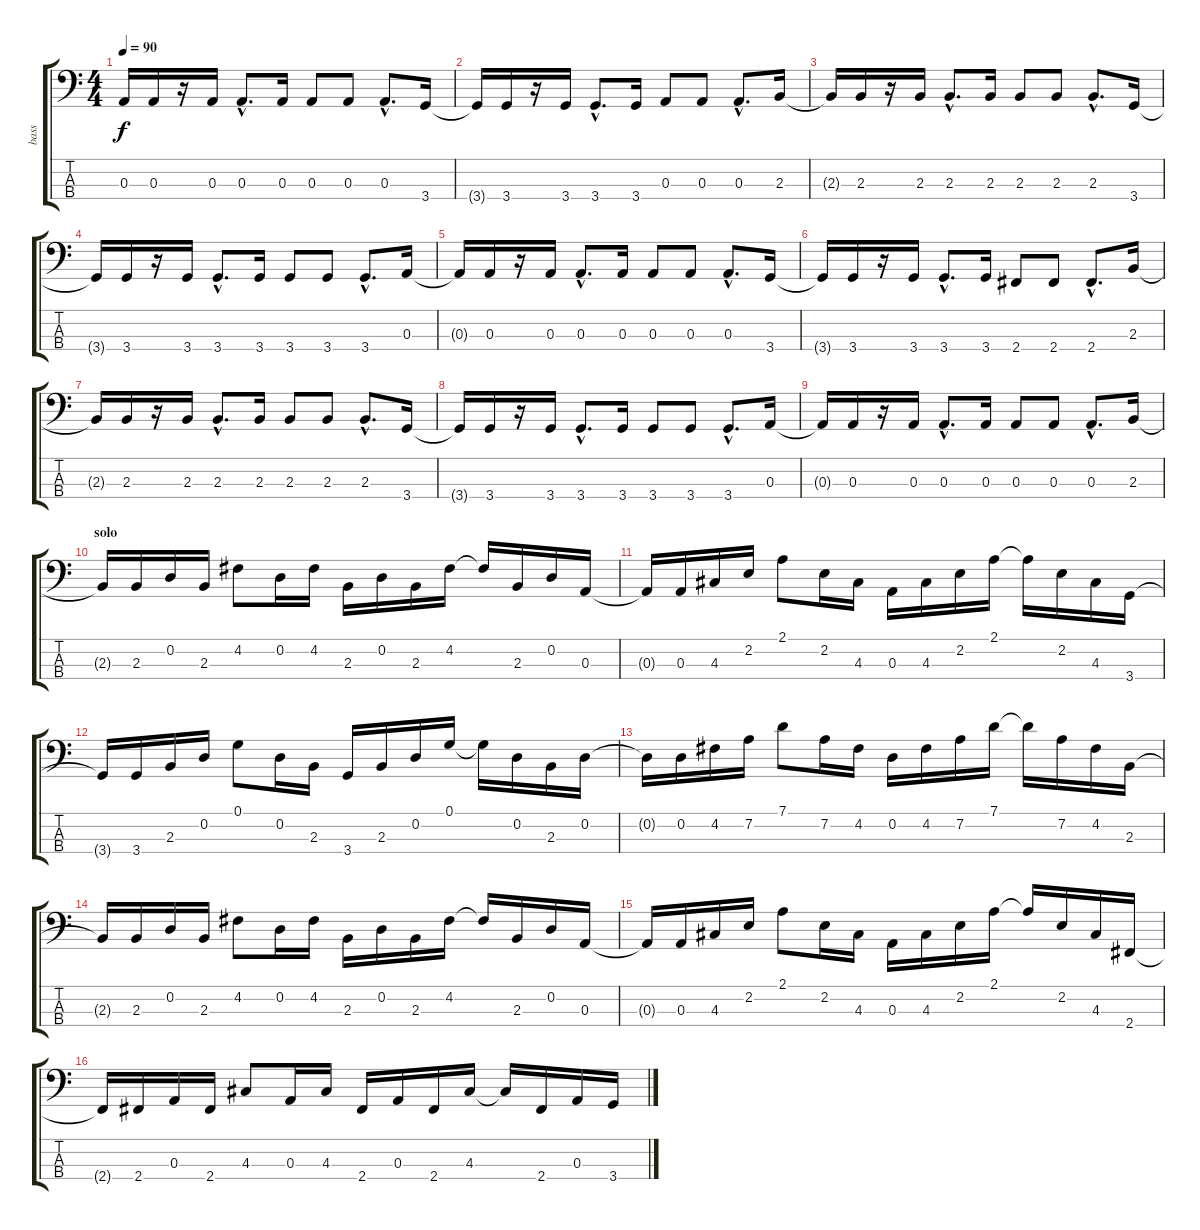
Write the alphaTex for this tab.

\track ("bass" "bass") {instrument electricbassfinger}
\staff {score tabs}
\tuning (G2 D2 A1 E1) {hide}
\ts (4 4)
\tempo 90
\clef f4
\ks c
0.3{t}.16{dy f} 0.3.16 r.16 0.3.16 0.3{hac}.8{d} 0.3.16 0.3.8 0.3.8 0.3{hac}.8{d} 3.4.16 |
3.4{t}.16 3.4.16 r.16 3.4.16 3.4{hac}.8{d} 3.4.16 0.3.8 0.3.8 0.3{hac}.8{d} 2.3.16 |
2.3{t}.16 2.3.16 r.16 2.3.16 2.3{hac}.8{d} 2.3.16 2.3.8 2.3.8 2.3{hac}.8{d} 3.4.16 |
3.4{t}.16 3.4.16 r.16 3.4.16 3.4{hac}.8{d} 3.4.16 3.4.8 3.4.8 3.4{hac}.8{d} 0.3.16 |
0.3{t}.16 0.3.16 r.16 0.3.16 0.3{hac}.8{d} 0.3.16 0.3.8 0.3.8 0.3{hac}.8{d} 3.4.16 |
3.4{t}.16 3.4.16 r.16 3.4.16 3.4{hac}.8{d} 3.4.16 2.4.8 2.4.8 2.4{hac}.8{d} 2.3.16 |
2.3{t}.16 2.3.16 r.16 2.3.16 2.3{hac}.8{d} 2.3.16 2.3.8 2.3.8 2.3{hac}.8{d} 3.4.16 |
3.4{t}.16 3.4.16 r.16 3.4.16 3.4{hac}.8{d} 3.4.16 3.4.8 3.4.8 3.4{hac}.8{d} 0.3.16 |
0.3{t}.16 0.3.16 r.16 0.3.16 0.3{hac}.8{d} 0.3.16 0.3.8 0.3.8 0.3{hac}.8{d} 2.3.16 |
\section ("" "solo")
2.3{t}.16 2.3.16 0.2.16 2.3.16 4.2.8 0.2.16 4.2.16 2.3.16 0.2.16 2.3.16 4.2.16 4.2{t}.16 2.3.16 0.2.16 0.3.16 |
0.3{t}.16 0.3.16 4.3.16 2.2.16 2.1.8 2.2.16 4.3.16 0.3.16 4.3.16 2.2.16 2.1.16 2.1{t}.16 2.2.16 4.3.16 3.4.16 |
\section ("" "")
3.4{t}.16 3.4.16 2.3.16 0.2.16 0.1.8 0.2.16 2.3.16 3.4.16 2.3.16 0.2.16 0.1.16 0.1{t}.16 0.2.16 2.3.16 0.2.16 |
0.2{t}.16 0.2.16 4.2.16 7.2.16 7.1.8 7.2.16 4.2.16 0.2.16 4.2.16 7.2.16 7.1.16 7.1{t}.16 7.2.16 4.2.16 2.3.16 |
2.3{t}.16 2.3.16 0.2.16 2.3.16 4.2.8 0.2.16 4.2.16 2.3.16 0.2.16 2.3.16 4.2.16 4.2{t}.16 2.3.16 0.2.16 0.3.16 |
0.3{t}.16 0.3.16 4.3.16 2.2.16 2.1.8 2.2.16 4.3.16 0.3.16 4.3.16 2.2.16 2.1.16 2.1{t}.16 2.2.16 4.3.16 2.4.16 |
2.4{t}.16 2.4.16 0.3.16 2.4.16 4.3.8 0.3.16 4.3.16 2.4.16 0.3.16 2.4.16 4.3.16 4.3{t}.16 2.4.16 0.3.16 3.4.16
